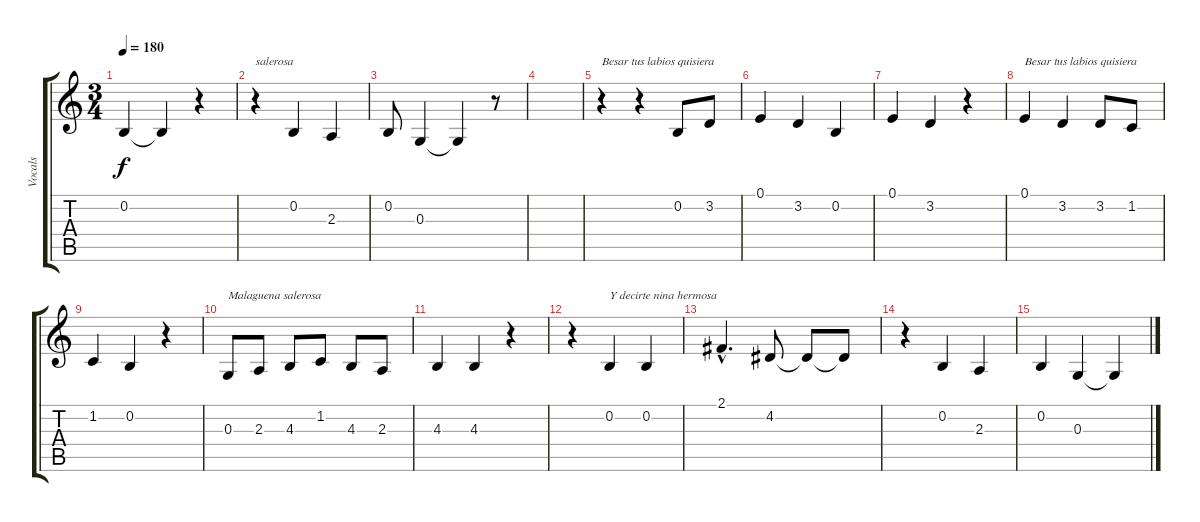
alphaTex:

\track ("Vocals" "Vocals") {instrument shakuhachi}
\staff {score tabs}
\tuning (E4 B3 G3 D3 A2 E2) {hide}
\ts (3 4)
\tempo 180
\clef g2
\ks c
0.2{t}.4{dy f} 0.2{t}.4 r.4 |
r.4{txt "salerosa"} 0.2.4 2.3.4 |
0.2.8 0.3.4 0.3{t}.4 r.8 |
|
r.4{txt "Besar tus labios quisiera"} r.4 0.2.8 3.2.8 |
0.1.4 3.2.4 0.2.4 |
0.1.4 3.2.4 r.4 |
0.1.4{txt "Besar tus labios quisiera"} 3.2.4 3.2.8 1.2.8 |
1.2.4 0.2.4 r.4 |
0.3.8{txt "Malaguena salerosa"} 2.3.8 4.3.8 1.2.8 4.3.8 2.3.8 |
4.3.4 4.3.4 r.4 |
r.4 0.2.4{txt "Y decirte nina hermosa"} 0.2.4 |
2.1{hac}.4{d} 4.2.8 4.2{t}.8 4.2{t}.8 |
r.4 0.2.4 2.3.4 |
0.2.4 0.3.4 0.3{t}.4
